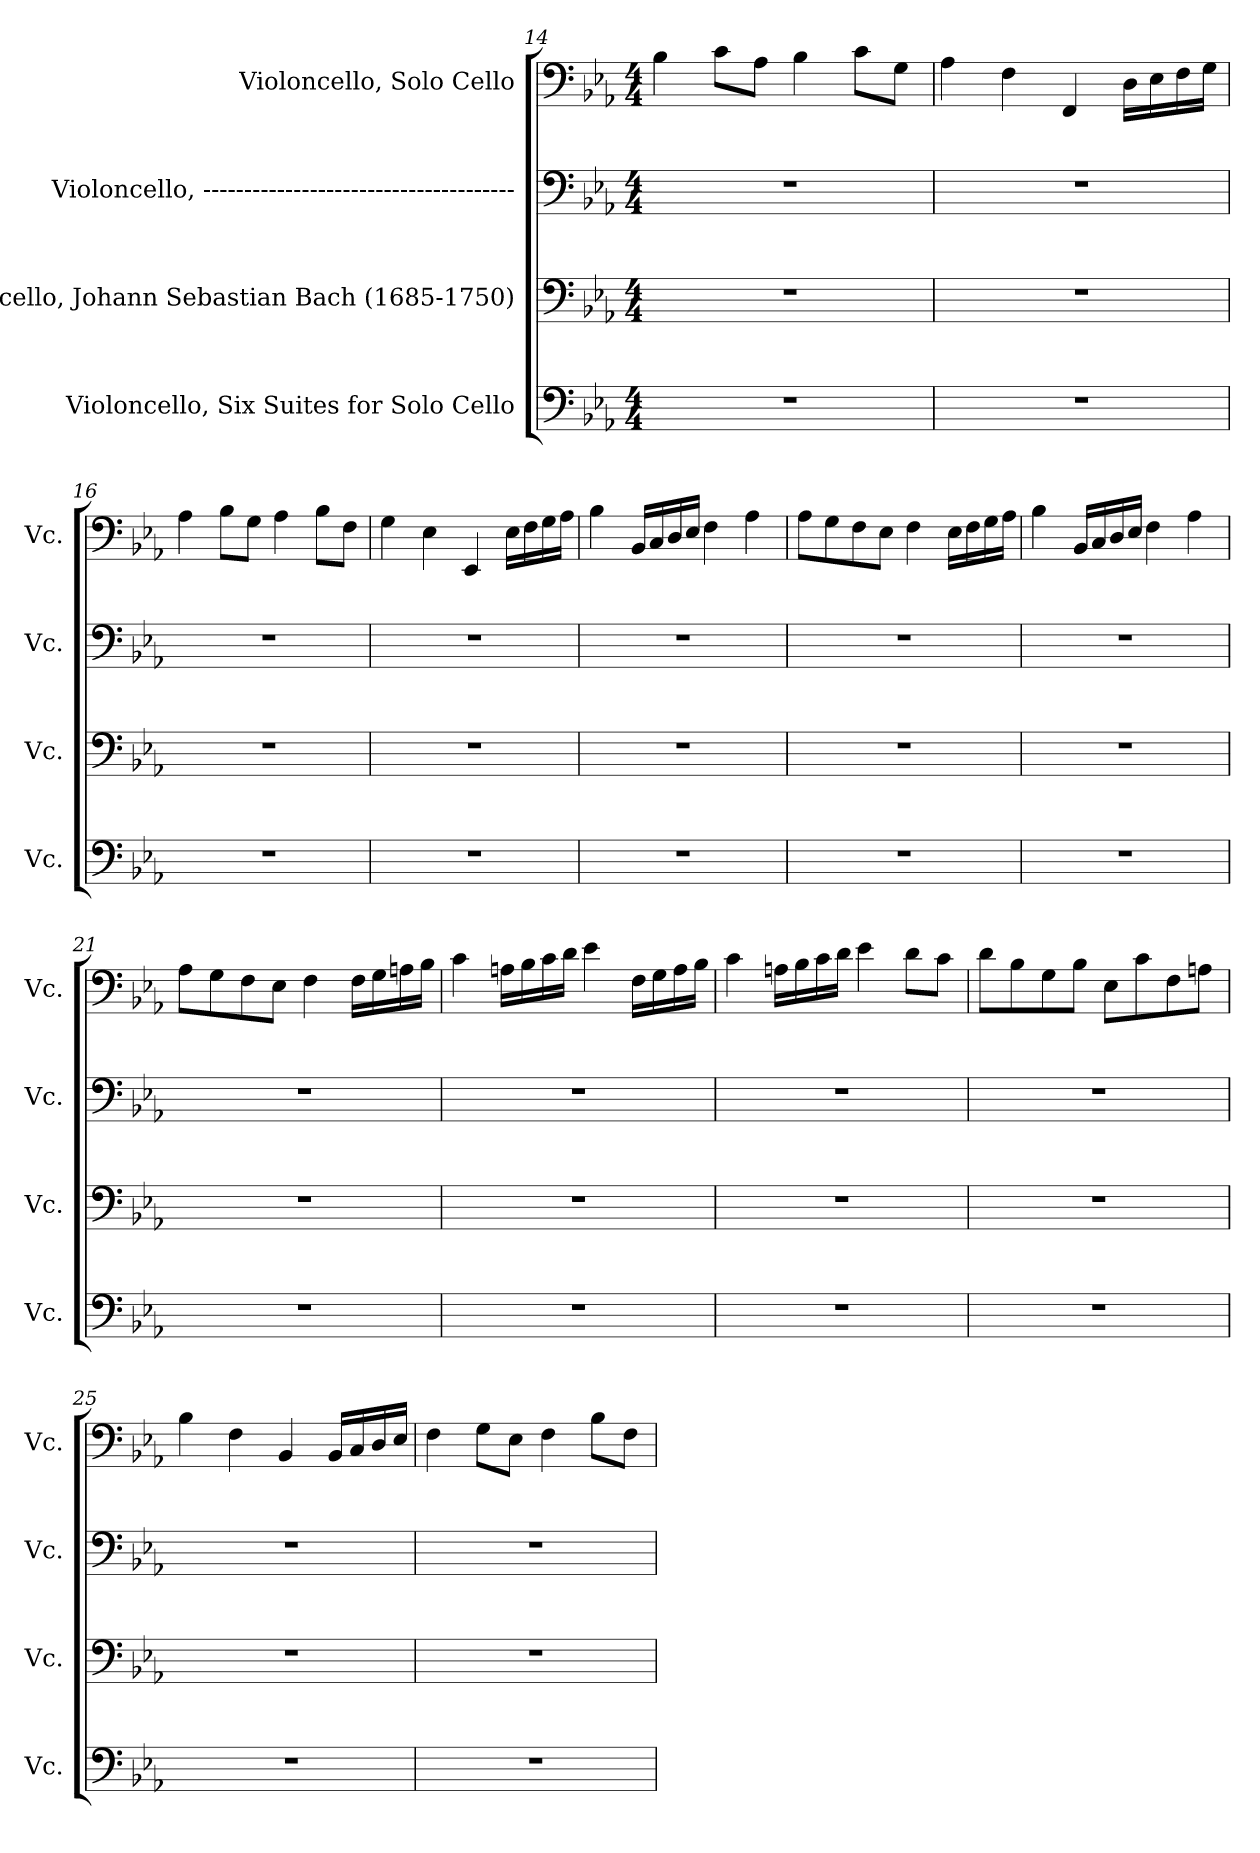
**kern	**kern	**kern	**kern
*part4	*part3	*part2	*part1
*staff4	*staff3	*staff2	*staff1
*I"Violoncello, Six Suites for Solo Cello	*I"Violoncello, Johann Sebastian Bach  (1685-1750)	*I"Violoncello, --------------------------------------	*I"Violoncello, Solo Cello
*I'Vc.	*I'Vc.	*I'Vc.	*I'Vc.
*clefF4	*clefF4	*clefF4	*clefF4
*k[b-e-a-]	*k[b-e-a-]	*k[b-e-a-]	*k[b-e-a-]
*M4/4	*M4/4	*M4/4	*M4/4
=14	=14	=14	=14
1r	1r	1r	4B-\
.	.	.	8c\L
.	.	.	8A-\J
.	.	.	4B-\
.	.	.	8c\L
.	.	.	8G\J
=15	=15	=15	=15
1r	1r	1r	4A-\
.	.	.	4F\
.	.	.	4FF/
.	.	.	16D\LL
.	.	.	16E-\
.	.	.	16F\
.	.	.	16G\JJ
=16	=16	=16	=16
1r	1r	1r	4A-\
.	.	.	8B-\L
.	.	.	8G\J
.	.	.	4A-\
.	.	.	8B-\L
.	.	.	8F\J
=17	=17	=17	=17
1r	1r	1r	4G\
.	.	.	4E-\
.	.	.	4EE-/
.	.	.	16E-\LL
.	.	.	16F\
.	.	.	16G\
.	.	.	16A-\JJ
!!LO:LB:g=z
=18	=18	=18	=18
1r	1r	1r	4B-\
.	.	.	16BB-/LL
.	.	.	16C/
.	.	.	16D/
.	.	.	16E-/JJ
.	.	.	4F\
.	.	.	4A-\
=19	=19	=19	=19
1r	1r	1r	8A-\L
.	.	.	8G\
.	.	.	8F\
.	.	.	8E-\J
.	.	.	4F\
.	.	.	16E-\LL
.	.	.	16F\
.	.	.	16G\
.	.	.	16A-\JJ
=20	=20	=20	=20
1r	1r	1r	4B-\
.	.	.	16BB-/LL
.	.	.	16C/
.	.	.	16D/
.	.	.	16E-/JJ
.	.	.	4F\
.	.	.	4A-\
=21	=21	=21	=21
1r	1r	1r	8A-\L
.	.	.	8G\
.	.	.	8F\
.	.	.	8E-\J
.	.	.	4F\
.	.	.	16F\LL
.	.	.	16G\
.	.	.	16An\
.	.	.	16B-\JJ
!!LO:LB:g=z
=22	=22	=22	=22
1r	1r	1r	4c\
.	.	.	16An\LL
.	.	.	16B-\
.	.	.	16c\
.	.	.	16d\JJ
.	.	.	4e-\
.	.	.	16F\LL
.	.	.	16G\
.	.	.	16A\
.	.	.	16B-\JJ
=23	=23	=23	=23
1r	1r	1r	4c\
.	.	.	16An\LL
.	.	.	16B-\
.	.	.	16c\
.	.	.	16d\JJ
.	.	.	4e-\
.	.	.	8d\L
.	.	.	8c\J
=24	=24	=24	=24
1r	1r	1r	8d\L
.	.	.	8B-\
.	.	.	8G\
.	.	.	8B-\J
.	.	.	8E-\L
.	.	.	8c\
.	.	.	8F\
.	.	.	8An\J
=25	=25	=25	=25
1r	1r	1r	4B-\
.	.	.	4F\
.	.	.	4BB-/
.	.	.	16BB-/LL
.	.	.	16C/
.	.	.	16D/
.	.	.	16E-/JJ
!!LO:PB:g=z
=26	=26	=26	=26
1r	1r	1r	4F\
.	.	.	8G\L
.	.	.	8E-\J
.	.	.	4F\
.	.	.	8B-\L
.	.	.	8F\J
=	=	=	=
*-	*-	*-	*-
